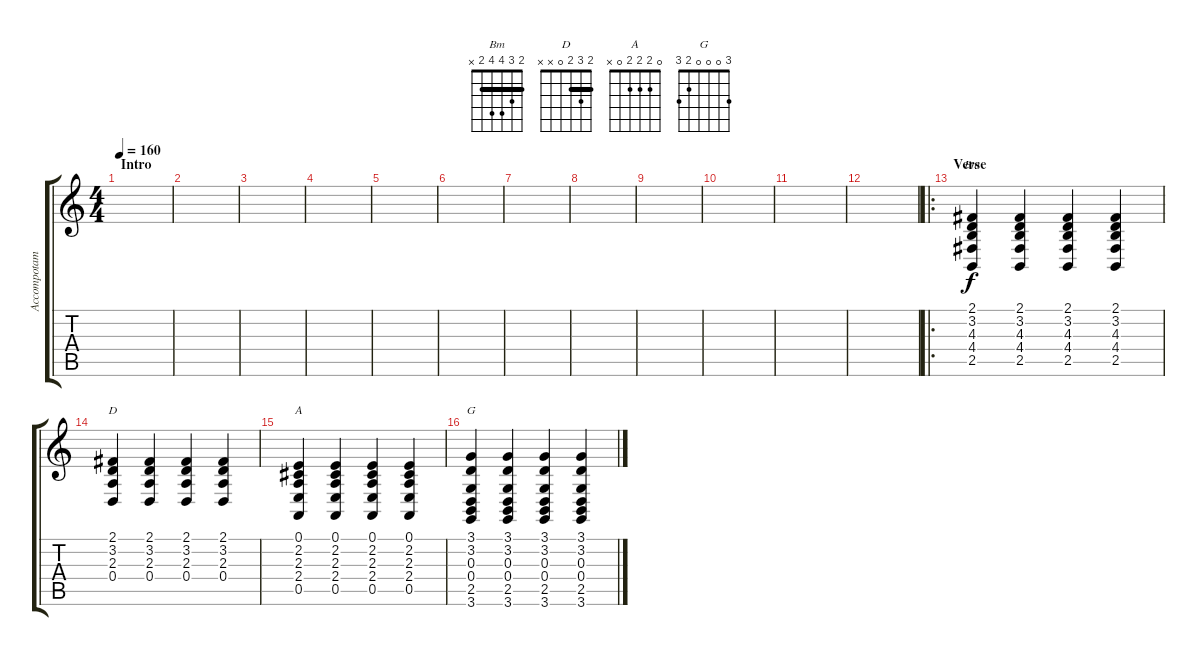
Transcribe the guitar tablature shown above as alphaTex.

\track ("Accompotament" "Accompotam") {instrument electricpiano1}
\staff {score tabs}
\tuning (E4 B3 G3 D3 A2 E2) {hide}
\chord ("Bm" 2 3 4 4 2 x) {barre 2}
\chord ("D" 2 3 2 0 x x) {barre 2}
\chord ("A" 0 2 2 2 0 x)
\chord ("G" 3 0 0 0 2 3)
\ts (4 4)
\section ("" "Intro")
\tempo 160
\clef g2
\ks c
|
|
|
|
|
|
|
|
|
|
|
|
\ro
\section ("" "Verse")
(2.1 3.2 4.3 4.4 2.5).4{ch "Bm"} (2.1 3.2 4.3 4.4 2.5).4 (2.1 3.2 4.3 4.4 2.5).4 (2.1 3.2 4.3 4.4 2.5).4 |
(2.1 3.2 2.3 0.4).4{ch "D"} (2.1 3.2 2.3 0.4).4 (2.1 3.2 2.3 0.4).4 (2.1 3.2 2.3 0.4).4 |
(0.1 2.2 2.3 2.4 0.5).4{ch "A"} (0.1 2.2 2.3 2.4 0.5).4 (0.1 2.2 2.3 2.4 0.5).4 (0.1 2.2 2.3 2.4 0.5).4 |
(3.1 3.2 0.3 0.4 2.5 3.6).4{ch "G"} (3.1 3.2 0.3 0.4 2.5 3.6).4 (3.1 3.2 0.3 0.4 2.5 3.6).4 (3.1 3.2 0.3 0.4 2.5 3.6).4
